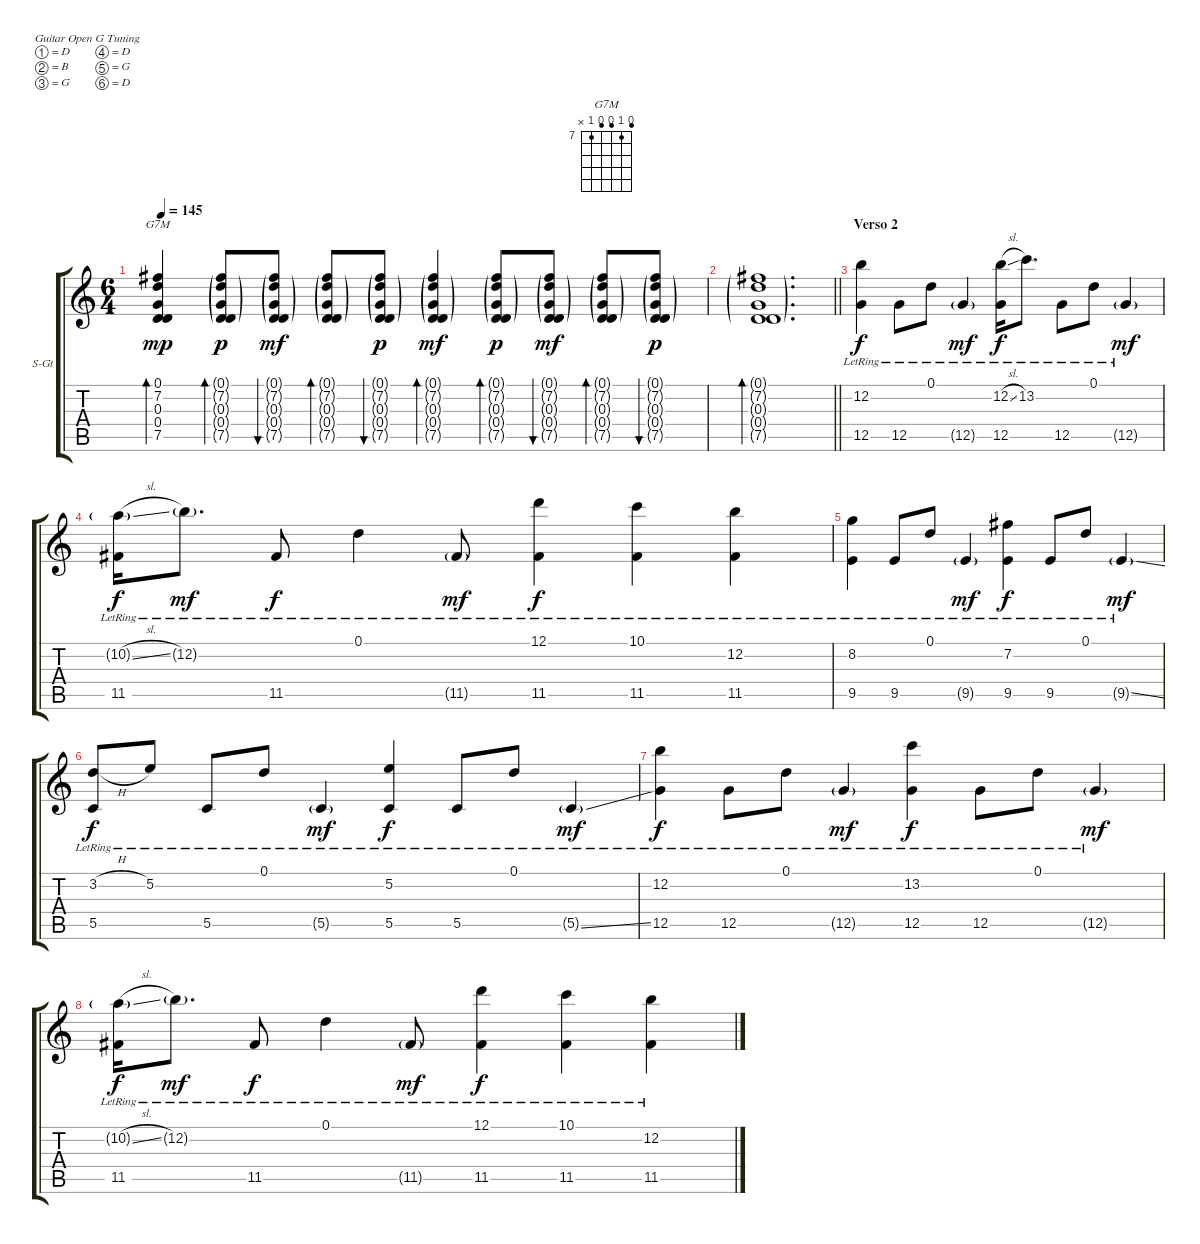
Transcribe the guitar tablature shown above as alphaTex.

\bracketExtendMode groupsimilarinstruments
\firstSystemTrackNameOrientation horizontal
\otherSystemsTrackNameOrientation horizontal
\track ("Myles Kennedy [Acoustic Guitar]" "S-Gt") {instrument acousticguitarsteel}
\staff {score tabs}
\tuning (D4 B3 G3 D3 G2 D2)
\chord ("G7M" 6 7 6 6 7 x) {firstfret 7}
\ts (6 4)
\tempo 145
\clef g2
\ks c
(0.1 7.2 0.3 0.4 7.5).4{bd 60 ch "G7M" dy mp} (0.1{g} 7.2{g} 0.3{g} 0.4{g} 7.5{g}).8{bd 30 dy p} (0.1{g} 7.2{g} 0.3{g} 0.4{g} 7.5{g}).8{bu 30 dy mf} (0.1{g} 7.2{g} 0.3{g} 0.4{g} 7.5{g}).8{bd 30} (0.1{g} 7.2{g} 0.3{g} 0.4{g} 7.5{g}).8{bu 30 dy p} (0.1{g} 7.2{g} 0.3{g} 0.4{g} 7.5{g}).4{bd 60 dy mf} (0.1{g} 7.2{g} 0.3{g} 0.4{g} 7.5{g}).8{bd 30 dy p} (0.1{g} 7.2{g} 0.3{g} 0.4{g} 7.5{g}).8{bu 30 dy mf} (0.1{g} 7.2{g} 0.3{g} 0.4{g} 7.5{g}).8{bd 30} (0.1{g} 7.2{g} 0.3{g} 0.4{g} 7.5{g}).8{bu 30 dy p} |
\barLineRight lightlight
(0.1{g} 7.2{g} 0.3{g} 0.4{g} 7.5{g}).1{d bd 60} |
\section ("" "Verso 2")
(12.2{lr} 12.5{lr}).4{dy f} 12.5{lr}.8 0.1{lr}.8 12.5{g lr}.4{dy mf} (12.2{sl lr} 12.5{lr}).16{dy f} 13.2{lr}.8{d} 12.5{lr}.8 0.1{lr}.8 12.5{g lr}.4{dy mf} |
(10.2{sl g lr} 11.5{lr}).16{dy f} 12.2{g lr}.8{d dy mf} 11.5{lr}.8{dy f} 0.1{lr}.4 11.5{g lr}.8{dy mf} (12.1{lr} 11.5{lr}).4{dy f} (10.1{lr} 11.5{lr}).4 (12.2{lr} 11.5{lr}).4 |
(8.2{lr} 9.5{lr}).4 9.5{lr}.8 0.1{lr}.8 9.5{g lr}.4{dy mf} (7.2{lr} 9.5{lr}).4{dy f} 9.5{lr}.8 0.1{lr}.8 9.5{ss g lr}.4{dy mf} |
(3.2{h lr} 5.5{lr}).8{dy f} 5.2{lr}.8 5.5{lr}.8 0.1{lr}.8 5.5{g lr}.4{dy mf} (5.2{lr} 5.5{lr}).4{dy f} 5.5{lr}.8 0.1{lr}.8 5.5{ss g lr}.4{dy mf} |
(12.2{lr} 12.5{lr}).4{dy f} 12.5{lr}.8 0.1{lr}.8 12.5{g lr}.4{dy mf} (13.2{lr} 12.5{lr}).4{dy f} 12.5{lr}.8 0.1{lr}.8 12.5{g lr}.4{dy mf} |
(10.2{sl g lr} 11.5{lr}).16{dy f} 12.2{g lr}.8{d dy mf} 11.5{lr}.8{dy f} 0.1{lr}.4 11.5{g lr}.8{dy mf} (12.1{lr} 11.5{lr}).4{dy f} (10.1{lr} 11.5{lr}).4 (12.2{lr} 11.5{lr}).4
